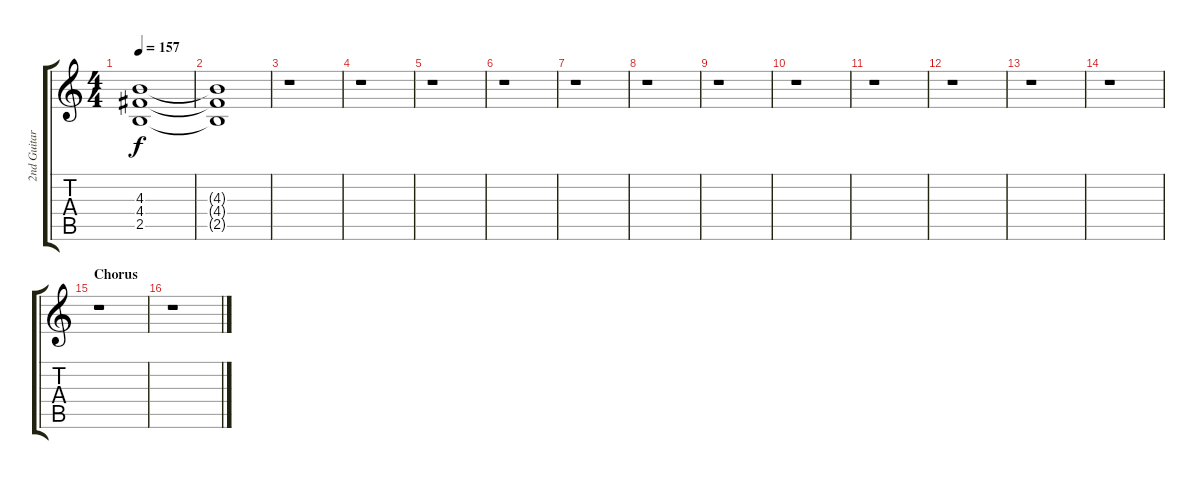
\track ("2nd Guitar (Not Played Live)" "2nd Guitar") {instrument distortionguitar}
\staff {score tabs}
\tuning (E4 B3 G3 D3 A2 E2) {hide}
\ts (4 4)
\tempo 157
\clef g2
\ks c
(4.3{t} 4.4{t} 2.5{t}).1{dy f} |
(4.3{t} 4.4{t} 2.5{t}).1 |
r.1 |
r.1 |
r.1 |
r.1 |
r.1 |
r.1 |
r.1 |
r.1 |
r.1 |
r.1 |
r.1 |
r.1 |
\section ("" "Chorus")
r.1 |
r.1
